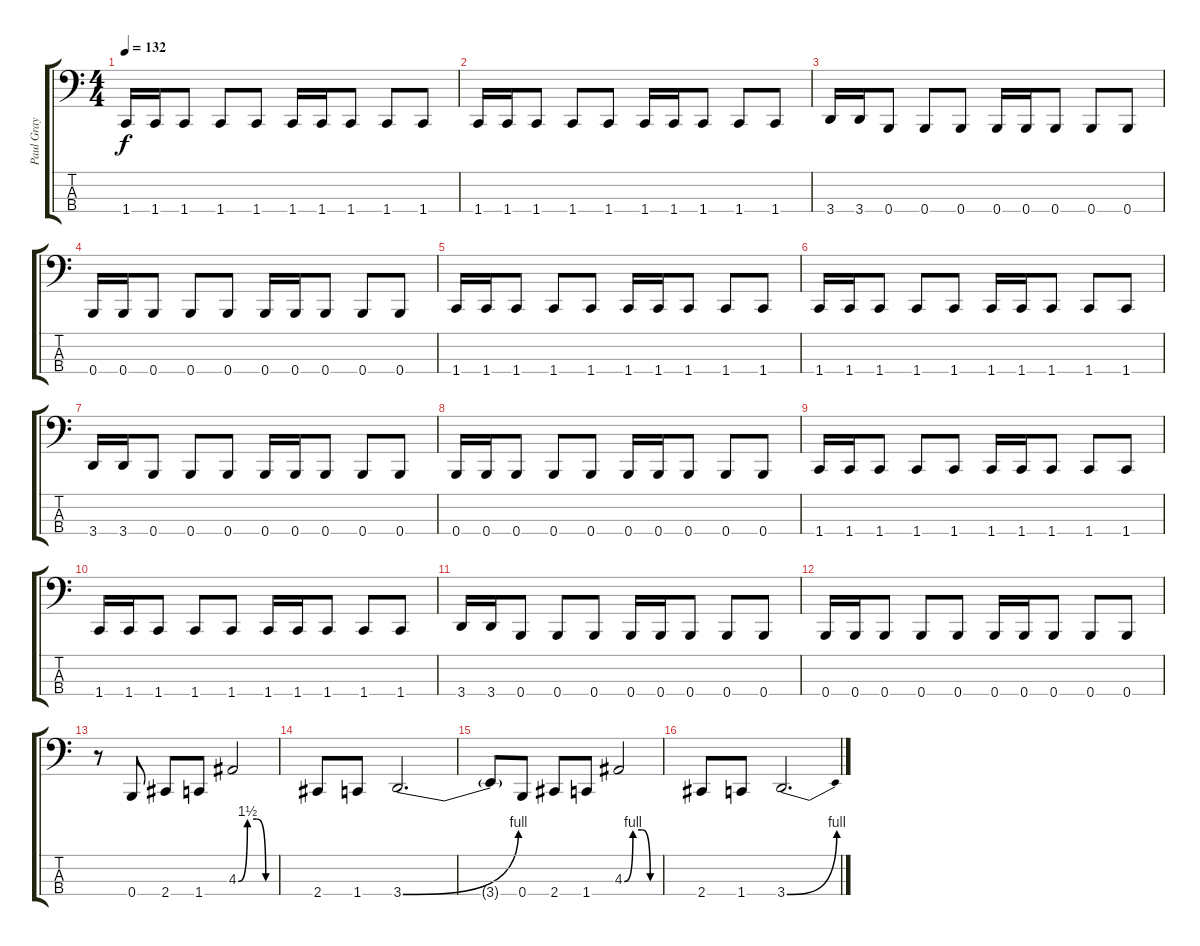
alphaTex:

\track ("Paul Gray" "Paul Gray") {instrument electricbassfinger}
\staff {score tabs}
\tuning (E2 B1 Gb1 B0) {hide}
\ts (4 4)
\tempo 132
\clef f4
\ks c
1.4.16{dy f} 1.4.16 1.4.8 1.4.8 1.4.8 1.4.16 1.4.16 1.4.8 1.4.8 1.4.8 |
1.4.16 1.4.16 1.4.8 1.4.8 1.4.8 1.4.16 1.4.16 1.4.8 1.4.8 1.4.8 |
3.4.16 3.4.16 0.4.8 0.4.8 0.4.8 0.4.16 0.4.16 0.4.8 0.4.8 0.4.8 |
0.4.16 0.4.16 0.4.8 0.4.8 0.4.8 0.4.16 0.4.16 0.4.8 0.4.8 0.4.8 |
1.4.16 1.4.16 1.4.8 1.4.8 1.4.8 1.4.16 1.4.16 1.4.8 1.4.8 1.4.8 |
1.4.16 1.4.16 1.4.8 1.4.8 1.4.8 1.4.16 1.4.16 1.4.8 1.4.8 1.4.8 |
3.4.16 3.4.16 0.4.8 0.4.8 0.4.8 0.4.16 0.4.16 0.4.8 0.4.8 0.4.8 |
0.4.16 0.4.16 0.4.8 0.4.8 0.4.8 0.4.16 0.4.16 0.4.8 0.4.8 0.4.8 |
1.4.16 1.4.16 1.4.8 1.4.8 1.4.8 1.4.16 1.4.16 1.4.8 1.4.8 1.4.8 |
1.4.16 1.4.16 1.4.8 1.4.8 1.4.8 1.4.16 1.4.16 1.4.8 1.4.8 1.4.8 |
3.4.16 3.4.16 0.4.8 0.4.8 0.4.8 0.4.16 0.4.16 0.4.8 0.4.8 0.4.8 |
0.4.16 0.4.16 0.4.8 0.4.8 0.4.8 0.4.16 0.4.16 0.4.8 0.4.8 0.4.8 |
r.8 0.4.8 2.4.8 1.4.8 4.3{be (custom 0 0 15 6 30 6 45 0 60 0)}.2 |
2.4.8 1.4.8 3.4{be (bend 0 0 60 4)}.2{d} |
3.4{t}.8 0.4.8 2.4.8 1.4.8 4.3{be (custom 0 0 15 4 30 4 45 0 60 0)}.2 |
2.4.8 1.4.8 3.4{be (bend 0 0 60 4)}.2{d}
